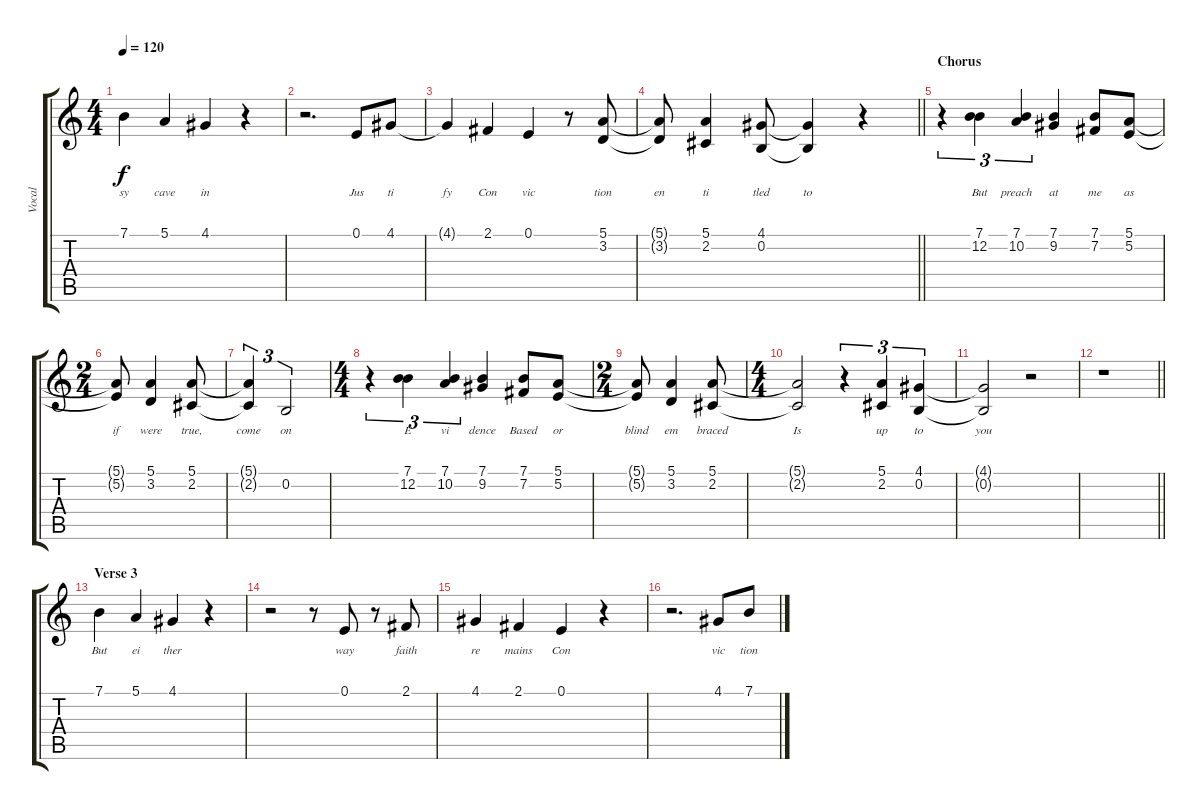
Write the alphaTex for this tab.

\track ("Vocal" "Vocal") {instrument acousticgrandpiano}
\staff {score tabs}
\tuning (E4 B3 G3 D3 A2 E2) {hide}
\ts (4 4)
\tempo 120
\clef g2
\ks c
7.1{t}.4{lyrics (0 "sy") lyrics (1 "") lyrics (2 "") lyrics (3 "") lyrics (4 "") dy f} 5.1.4{lyrics (0 "cave") lyrics (1 "") lyrics (2 "") lyrics (3 "") lyrics (4 "")} 4.1.4{lyrics (0 "in") lyrics (1 "") lyrics (2 "") lyrics (3 "") lyrics (4 "")} r.4 |
r.2{d} 0.1.8{lyrics (0 "Jus") lyrics (1 "") lyrics (2 "") lyrics (3 "") lyrics (4 "")} 4.1.8{lyrics (0 "ti") lyrics (1 "") lyrics (2 "") lyrics (3 "") lyrics (4 "")} |
4.1{t}.4{lyrics (0 "fy") lyrics (1 "") lyrics (2 "") lyrics (3 "") lyrics (4 "")} 2.1.4{lyrics (0 "Con") lyrics (1 "") lyrics (2 "") lyrics (3 "") lyrics (4 "")} 0.1.4{lyrics (0 "vic") lyrics (1 "") lyrics (2 "") lyrics (3 "") lyrics (4 "")} r.8 (5.1 3.2).8{lyrics (0 "tion") lyrics (1 "") lyrics (2 "") lyrics (3 "") lyrics (4 "")} |
\barLineRight lightlight
(5.1{t} 3.2{t}).8{lyrics (0 "en") lyrics (1 "") lyrics (2 "") lyrics (3 "") lyrics (4 "")} (5.1 2.2).4{lyrics (0 "ti") lyrics (1 "") lyrics (2 "") lyrics (3 "") lyrics (4 "")} (4.1 0.2).8{lyrics (0 "tled") lyrics (1 "") lyrics (2 "") lyrics (3 "") lyrics (4 "")} (4.1{t} 0.2{t}).4{lyrics (0 "to") lyrics (1 "") lyrics (2 "") lyrics (3 "") lyrics (4 "")} r.4 |
\section ("" "Chorus")
r.4{tu (3 2)} (7.1 12.2).4{tu (3 2) lyrics (0 "But") lyrics (1 "") lyrics (2 "") lyrics (3 "") lyrics (4 "")} (7.1 10.2).4{tu (3 2) lyrics (0 "preach") lyrics (1 "") lyrics (2 "") lyrics (3 "") lyrics (4 "")} (7.1 9.2).4{lyrics (0 "at") lyrics (1 "") lyrics (2 "") lyrics (3 "") lyrics (4 "")} (7.1 7.2).8{lyrics (0 "me") lyrics (1 "") lyrics (2 "") lyrics (3 "") lyrics (4 "")} (5.1 5.2).8{lyrics (0 "as") lyrics (1 "") lyrics (2 "") lyrics (3 "") lyrics (4 "")} |
\ts (2 4)
(5.1{t} 5.2{t}).8{lyrics (0 "if") lyrics (1 "") lyrics (2 "") lyrics (3 "") lyrics (4 "")} (5.1 3.2).4{lyrics (0 "were") lyrics (1 "") lyrics (2 "") lyrics (3 "") lyrics (4 "")} (5.1 2.2).8{lyrics (0 "true,") lyrics (1 "") lyrics (2 "") lyrics (3 "") lyrics (4 "")} |
(5.1{t} 2.2{t}).4{tu (3 2) lyrics (0 "come") lyrics (1 "") lyrics (2 "") lyrics (3 "") lyrics (4 "")} 0.2.2{tu (3 2) lyrics (0 "on") lyrics (1 "") lyrics (2 "") lyrics (3 "") lyrics (4 "")} |
\ts (4 4)
r.4{tu (3 2)} (7.1 12.2).4{tu (3 2) lyrics (0 "E") lyrics (1 "") lyrics (2 "") lyrics (3 "") lyrics (4 "")} (7.1 10.2).4{tu (3 2) lyrics (0 "vi") lyrics (1 "") lyrics (2 "") lyrics (3 "") lyrics (4 "")} (7.1 9.2).4{lyrics (0 "dence") lyrics (1 "") lyrics (2 "") lyrics (3 "") lyrics (4 "")} (7.1 7.2).8{lyrics (0 "Based") lyrics (1 "") lyrics (2 "") lyrics (3 "") lyrics (4 "")} (5.1 5.2).8{lyrics (0 "or") lyrics (1 "") lyrics (2 "") lyrics (3 "") lyrics (4 "")} |
\ts (2 4)
(5.1{t} 5.2{t}).8{lyrics (0 "blind") lyrics (1 "") lyrics (2 "") lyrics (3 "") lyrics (4 "")} (5.1 3.2).4{lyrics (0 "em") lyrics (1 "") lyrics (2 "") lyrics (3 "") lyrics (4 "")} (5.1 2.2).8{lyrics (0 "braced") lyrics (1 "") lyrics (2 "") lyrics (3 "") lyrics (4 "")} |
\ts (4 4)
(5.1{t} 2.2{t}).2{lyrics (0 "Is") lyrics (1 "") lyrics (2 "") lyrics (3 "") lyrics (4 "")} r.4{tu (3 2)} (5.1 2.2).4{tu (3 2) lyrics (0 "up") lyrics (1 "") lyrics (2 "") lyrics (3 "") lyrics (4 "")} (4.1 0.2).4{tu (3 2) lyrics (0 "to") lyrics (1 "") lyrics (2 "") lyrics (3 "") lyrics (4 "")} |
(4.1{t} 0.2{t}).2{lyrics (0 "you") lyrics (1 "") lyrics (2 "") lyrics (3 "") lyrics (4 "")} r.2 |
\barLineRight lightlight
r.1 |
\section ("" "Verse 3")
7.1.4{lyrics (0 "But") lyrics (1 "") lyrics (2 "") lyrics (3 "") lyrics (4 "")} 5.1.4{lyrics (0 "ei") lyrics (1 "") lyrics (2 "") lyrics (3 "") lyrics (4 "")} 4.1.4{lyrics (0 "ther") lyrics (1 "") lyrics (2 "") lyrics (3 "") lyrics (4 "")} r.4 |
r.2 r.8 0.1.8{lyrics (0 "way") lyrics (1 "") lyrics (2 "") lyrics (3 "") lyrics (4 "")} r.8 2.1.8{lyrics (0 "faith") lyrics (1 "") lyrics (2 "") lyrics (3 "") lyrics (4 "")} |
4.1.4{lyrics (0 "re") lyrics (1 "") lyrics (2 "") lyrics (3 "") lyrics (4 "")} 2.1.4{lyrics (0 "mains") lyrics (1 "") lyrics (2 "") lyrics (3 "") lyrics (4 "")} 0.1.4{lyrics (0 "Con") lyrics (1 "") lyrics (2 "") lyrics (3 "") lyrics (4 "")} r.4 |
r.2{d} 4.1.8{lyrics (0 "vic") lyrics (1 "") lyrics (2 "") lyrics (3 "") lyrics (4 "")} 7.1.8{lyrics (0 "tion") lyrics (1 "") lyrics (2 "") lyrics (3 "") lyrics (4 "")}
